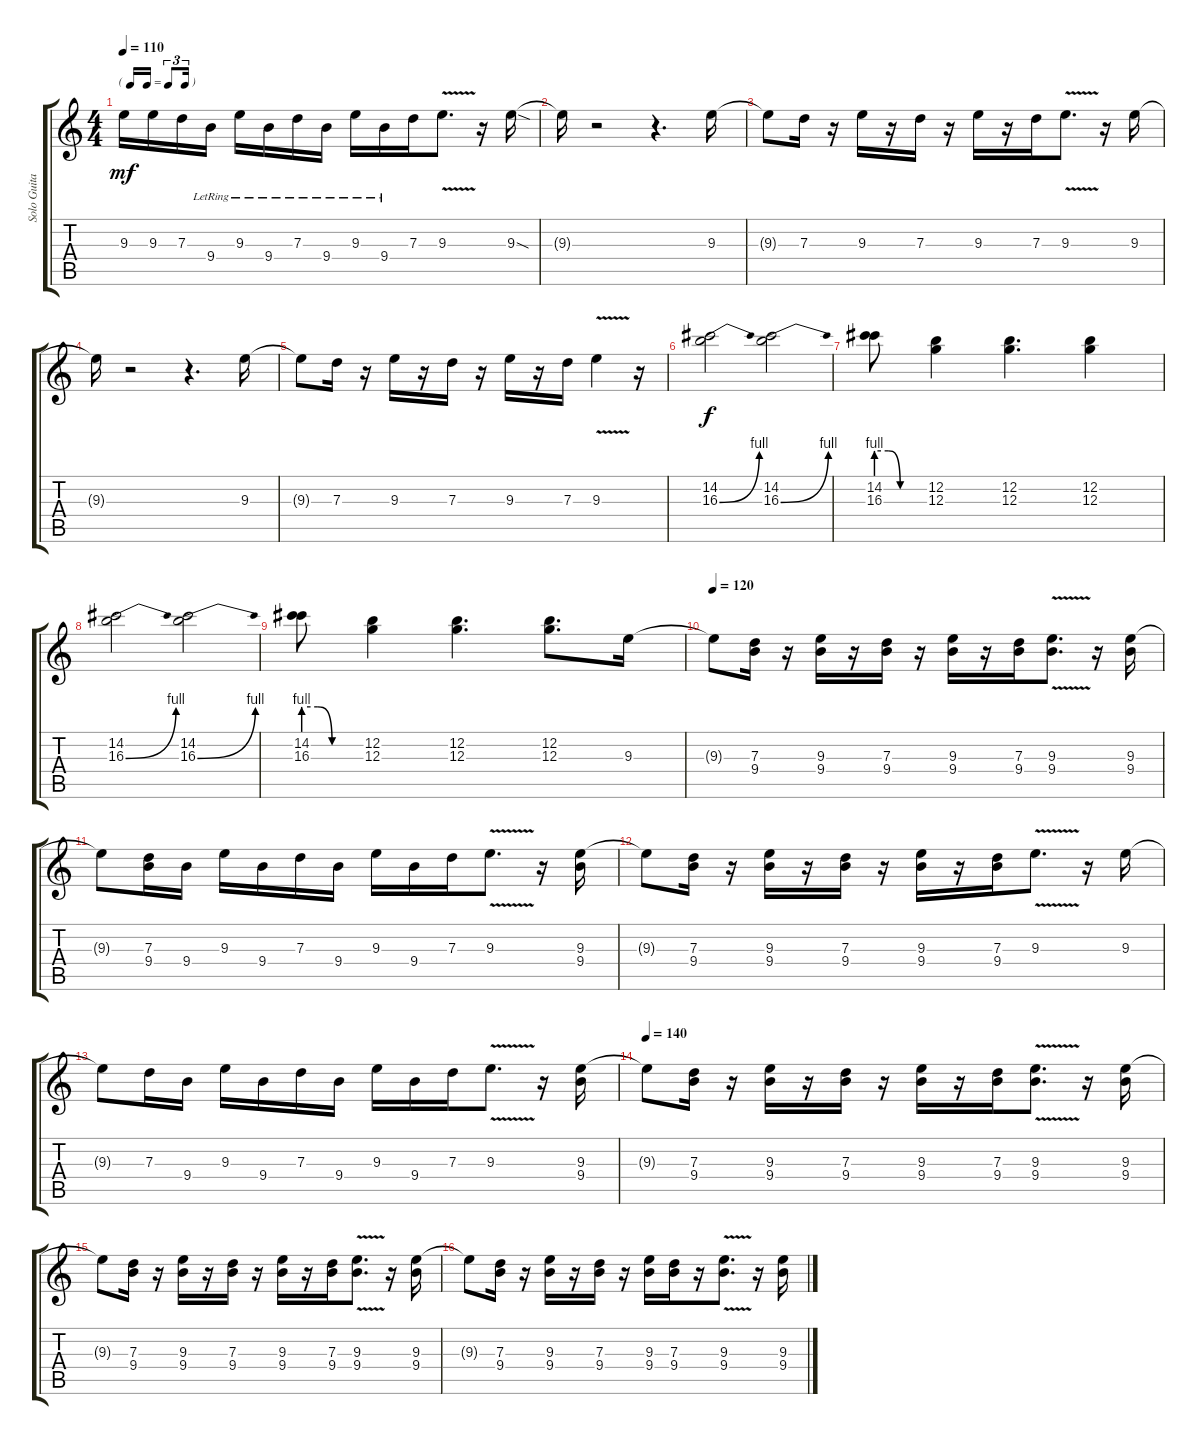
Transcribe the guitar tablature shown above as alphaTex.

\track ("Solo Guitar" "Solo Guita") {instrument overdrivenguitar}
\staff {score tabs}
\tuning (E4 B3 G3 D3 A2 E2) {hide}
\ts (4 4)
\tf triplet16th
\tempo 110
\clef g2
\ks c
9.3{t}.16{dy mf} 9.3.16 7.3.16 9.4{lr}.16 9.3{lr}.16 9.4{lr}.16 7.3{lr}.16 9.4{lr}.16 9.3{lr}.16 9.4{lr}.16 7.3.16 9.3{v}.8{d} r.16 9.3{sod}.16 |
9.3{t}.16 r.2 r.4{d} 9.3.16 |
9.3{t}.8 7.3.16 r.16 9.3.16 r.16 7.3.16 r.16 9.3.16 r.16 7.3.16 9.3{v}.8{d} r.16 9.3.16 |
9.3{t}.16 r.2 r.4{d} 9.3.16 |
9.3{t}.8 7.3.16 r.16 9.3.16 r.16 7.3.16 r.16 9.3.16 r.16 7.3.16 9.3{v}.4 r.16 |
(14.2 16.3{be (bend 0 0 60 4)}).2{dy f} (14.2 16.3{be (bend 0 0 60 4)}).2 |
(14.2 16.3{be (custom 0 4 15 4 30 0 60 0)}).8 (12.2 12.3).4 (12.2 12.3).4{d} (12.2 12.3).4 |
(14.2 16.3{be (bend 0 0 60 4)}).2 (14.2 16.3{be (bend 0 0 60 4)}).2 |
(14.2 16.3{be (custom 0 4 15 4 30 0 60 0)}).8 (12.2 12.3).4 (12.2 12.3).4{d} (12.2 12.3).8{d} 9.3.16 |
\tempo 120
9.3{t}.8 (7.3 9.4).16 r.16 (9.3 9.4).16 r.16 (7.3 9.4).16 r.16 (9.3 9.4).16 r.16 (7.3 9.4).16 (9.3{v} 9.4).8{d} r.16 (9.3 9.4).16 |
9.3{t}.8 (7.3 9.4).16 9.4.16 9.3.16 9.4.16 7.3.16 9.4.16 9.3.16 9.4.16 7.3.16 9.3{v}.8{d} r.16 (9.3 9.4).16 |
9.3{t}.8 (7.3 9.4).16 r.16 (9.3 9.4).16 r.16 (7.3 9.4).16 r.16 (9.3 9.4).16 r.16 (7.3 9.4).16 9.3{v}.8{d} r.16 9.3.16 |
9.3{t}.8 7.3.16 9.4.16 9.3.16 9.4.16 7.3.16 9.4.16 9.3.16 9.4.16 7.3.16 9.3{v}.8{d} r.16 (9.3 9.4).16 |
\tempo 140
9.3{t}.8 (7.3 9.4).16 r.16 (9.3 9.4).16 r.16 (7.3 9.4).16 r.16 (9.3 9.4).16 r.16 (7.3 9.4).16 (9.3{v} 9.4).8{d} r.16 (9.3 9.4).16 |
9.3{t}.8 (7.3 9.4).16 r.16 (9.3 9.4).16 r.16 (7.3 9.4).16 r.16 (9.3 9.4).16 r.16 (7.3 9.4).16 (9.3{v} 9.4).8{d} r.16 (9.3 9.4).16 |
9.3{t}.8 (7.3 9.4).16 r.16 (9.3 9.4).16 r.16 (7.3 9.4).16 r.16 (9.3 9.4).16 (7.3 9.4).16 r.16 (9.3{v} 9.4).8{d} r.16 (9.3 9.4).16
